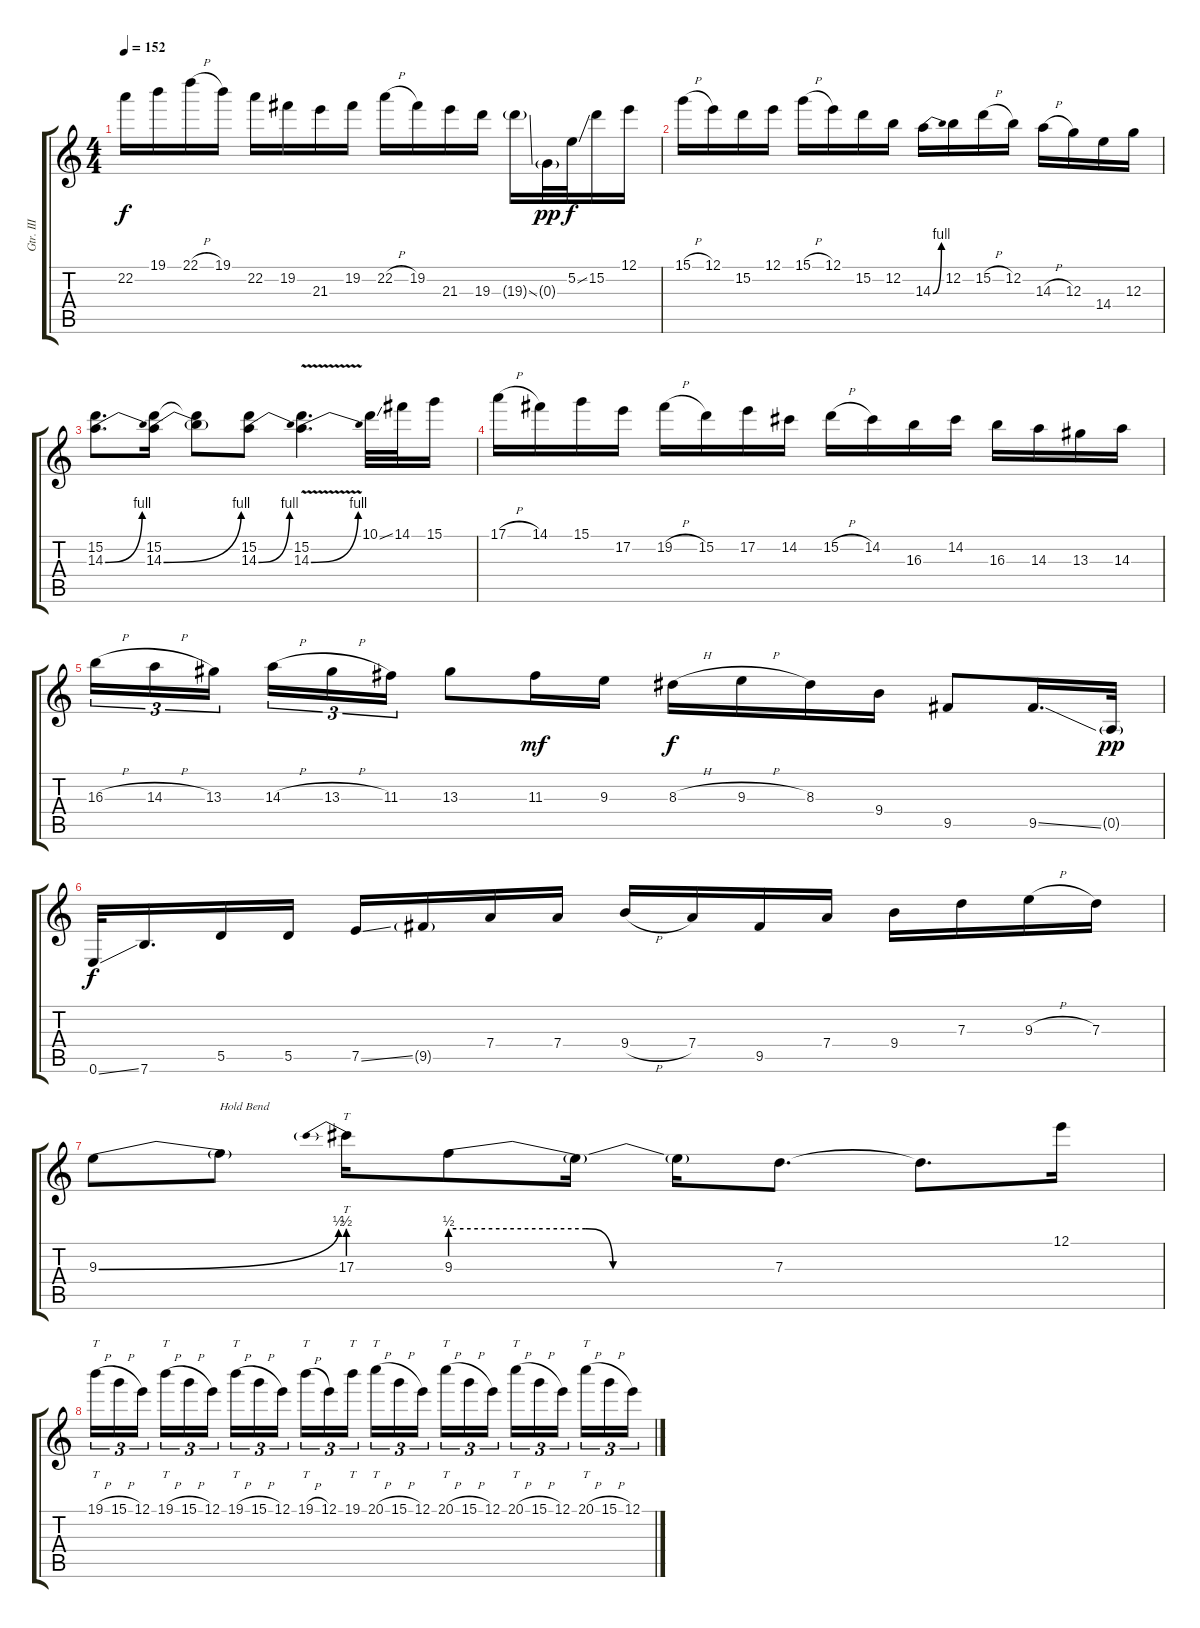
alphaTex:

\track ("Gtr. III" "Gtr. III") {instrument overdrivenguitar}
\staff {score tabs}
\tuning (E4 B3 G3 D3 A2 E2) {hide}
\ts (4 4)
\tempo 152
\clef g2
\ks c
22.2.16{dy f} 19.1.16 22.1{h}.16 19.1.16 22.2.16 19.2.16 21.3.16 19.2.16 22.2{h}.16 19.2.16 21.3.16 19.3.16 19.3{ss g}.16 0.3{g}.32{dy pp} 5.2{ss}.32{dy f} 15.2.16 12.1.16 |
15.1{h}.16 12.1.16 15.2.16 12.1.16 15.1{h}.16 12.1.16 15.2.16 12.2.16 14.3{be (bend 0 0 60 4)}.16 12.2.16 15.2{h}.16 12.2.16 14.3{h}.16 12.3.16 14.4.16 12.3.16 |
(15.2 14.3{be (bend 0 0 60 4)}).8{d} (15.2 14.3{be (bend 0 0 60 4)}).16 (15.2{t} 14.3{t}).8 (15.2 14.3{be (bend 0 0 60 4)}).8 (15.2{v} 14.3{be (bend 0 0 60 4) v}).4{d} 10.1{ss}.32 14.1.32 15.1.16 |
17.1{h}.16 14.1.16 15.1.16 17.2.16 19.2{h}.16 15.2.16 17.2.16 14.2.16 15.2{h}.16 14.2.16 16.3.16 14.2.16 16.3.16 14.3.16 13.3.16 14.3.16 |
16.3{h}.16{tu (3 2)} 14.3{h}.16{tu (3 2)} 13.3.16{tu (3 2) beam splitsecondary} 14.3{h}.16{tu (3 2)} 13.3{h}.16{tu (3 2)} 11.3.16{tu (3 2)} 13.3.8 11.3.16{dy mf} 9.3.16 8.3{h}.16{dy f} 9.3{h}.16 8.3.16 9.4.16 9.5.8 9.5{ss}.16{d} 0.5{g}.32{dy pp} |
0.6{ss}.32{dy f} 7.6.16{d} 5.5.16 5.5.16 7.5{ss}.16 9.5{g}.16 7.4.16 7.4.16 9.4{h}.16 7.4.16 9.5.16 7.4.16 9.4.16 7.3.16 9.3{h}.16 7.3.16 |
9.3{be (bend 0 0 60 2)}.8 9.3{t}.8{txt "Hold Bend"} 17.3{be (prebend 0 2 60 2)}.16{tt} 9.3{be (custom 0 2 25 2 30 0 60 0)}.8 9.3{t}.16 9.3{t}.16 7.3.8{d} 7.3{t}.8{d} 12.1.16 |
19.1{h}.16{tt tu (3 2)} 15.1{h}.16{tu (3 2)} 12.1.16{tu (3 2) beam splitsecondary} 19.1{h}.16{tt tu (3 2)} 15.1{h}.16{tu (3 2)} 12.1.16{tu (3 2)} 19.1{h}.16{tt tu (3 2)} 15.1{h}.16{tu (3 2)} 12.1.16{tu (3 2) beam splitsecondary} 19.1{h}.16{tt tu (3 2)} 12.1.16{tu (3 2)} 19.1.16{tt tu (3 2)} 20.1{h}.16{tt tu (3 2)} 15.1{h}.16{tu (3 2)} 12.1.16{tu (3 2) beam splitsecondary} 20.1{h}.16{tt tu (3 2)} 15.1{h}.16{tu (3 2)} 12.1.16{tu (3 2)} 20.1{h}.16{tt tu (3 2)} 15.1{h}.16{tu (3 2)} 12.1.16{tu (3 2) beam splitsecondary} 20.1{h}.16{tt tu (3 2)} 15.1{h}.16{tu (3 2)} 12.1.16{tu (3 2)}
